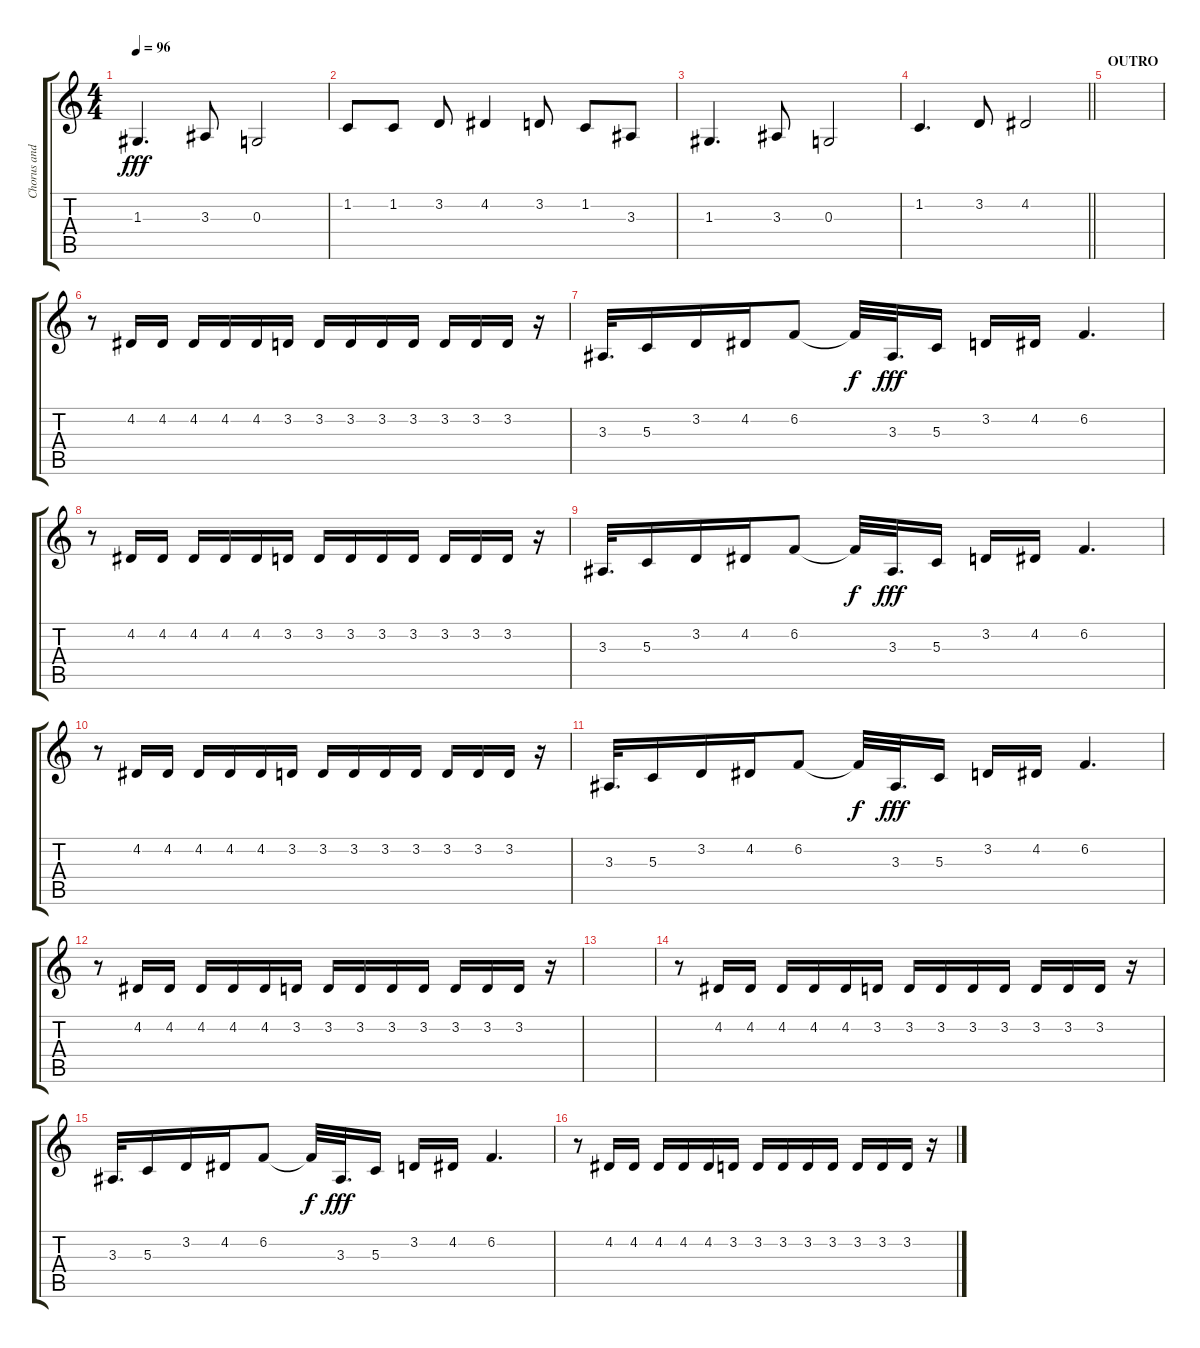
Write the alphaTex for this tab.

\track ("Chorus and sniths to make simple this ta" "Chorus and") {instrument tuba}
\staff {score tabs}
\tuning (E4 B3 G3 D3 A2 E2) {hide}
\ts (4 4)
\tempo 96
\clef g2
\ks c
1.3.4{d dy fff} 3.3.8 0.3.2 |
1.2.8 1.2.8 3.2.8 4.2.4 3.2.8 1.2.8 3.3.8 |
1.3.4{d} 3.3.8 0.3.2 |
\barLineRight lightlight
1.2.4{d} 3.2.8 4.2.2 |
\section ("" "OUTRO")
|
r.8 4.2.16 4.2.16 4.2.16 4.2.16 4.2.16 3.2.16 3.2.16 3.2.16 3.2.16 3.2.16 3.2.16 3.2.16 3.2.16 r.16 |
3.3.32{d} 5.3.16 3.2.16 4.2.16 6.2.8 6.2{t}.32{dy f} 3.3.32{d dy fff} 5.3.16 3.2.16 4.2.16 6.2.4{d} |
r.8 4.2.16 4.2.16 4.2.16 4.2.16 4.2.16 3.2.16 3.2.16 3.2.16 3.2.16 3.2.16 3.2.16 3.2.16 3.2.16 r.16 |
3.3.32{d} 5.3.16 3.2.16 4.2.16 6.2.8 6.2{t}.32{dy f} 3.3.32{d dy fff} 5.3.16 3.2.16 4.2.16 6.2.4{d} |
r.8 4.2.16 4.2.16 4.2.16 4.2.16 4.2.16 3.2.16 3.2.16 3.2.16 3.2.16 3.2.16 3.2.16 3.2.16 3.2.16 r.16 |
3.3.32{d} 5.3.16 3.2.16 4.2.16 6.2.8 6.2{t}.32{dy f} 3.3.32{d dy fff} 5.3.16 3.2.16 4.2.16 6.2.4{d} |
r.8 4.2.16 4.2.16 4.2.16 4.2.16 4.2.16 3.2.16 3.2.16 3.2.16 3.2.16 3.2.16 3.2.16 3.2.16 3.2.16 r.16 |
|
r.8 4.2.16 4.2.16 4.2.16 4.2.16 4.2.16 3.2.16 3.2.16 3.2.16 3.2.16 3.2.16 3.2.16 3.2.16 3.2.16 r.16 |
3.3.32{d} 5.3.16 3.2.16 4.2.16 6.2.8 6.2{t}.32{dy f} 3.3.32{d dy fff} 5.3.16 3.2.16 4.2.16 6.2.4{d} |
r.8 4.2.16 4.2.16 4.2.16 4.2.16 4.2.16 3.2.16 3.2.16 3.2.16 3.2.16 3.2.16 3.2.16 3.2.16 3.2.16 r.16
